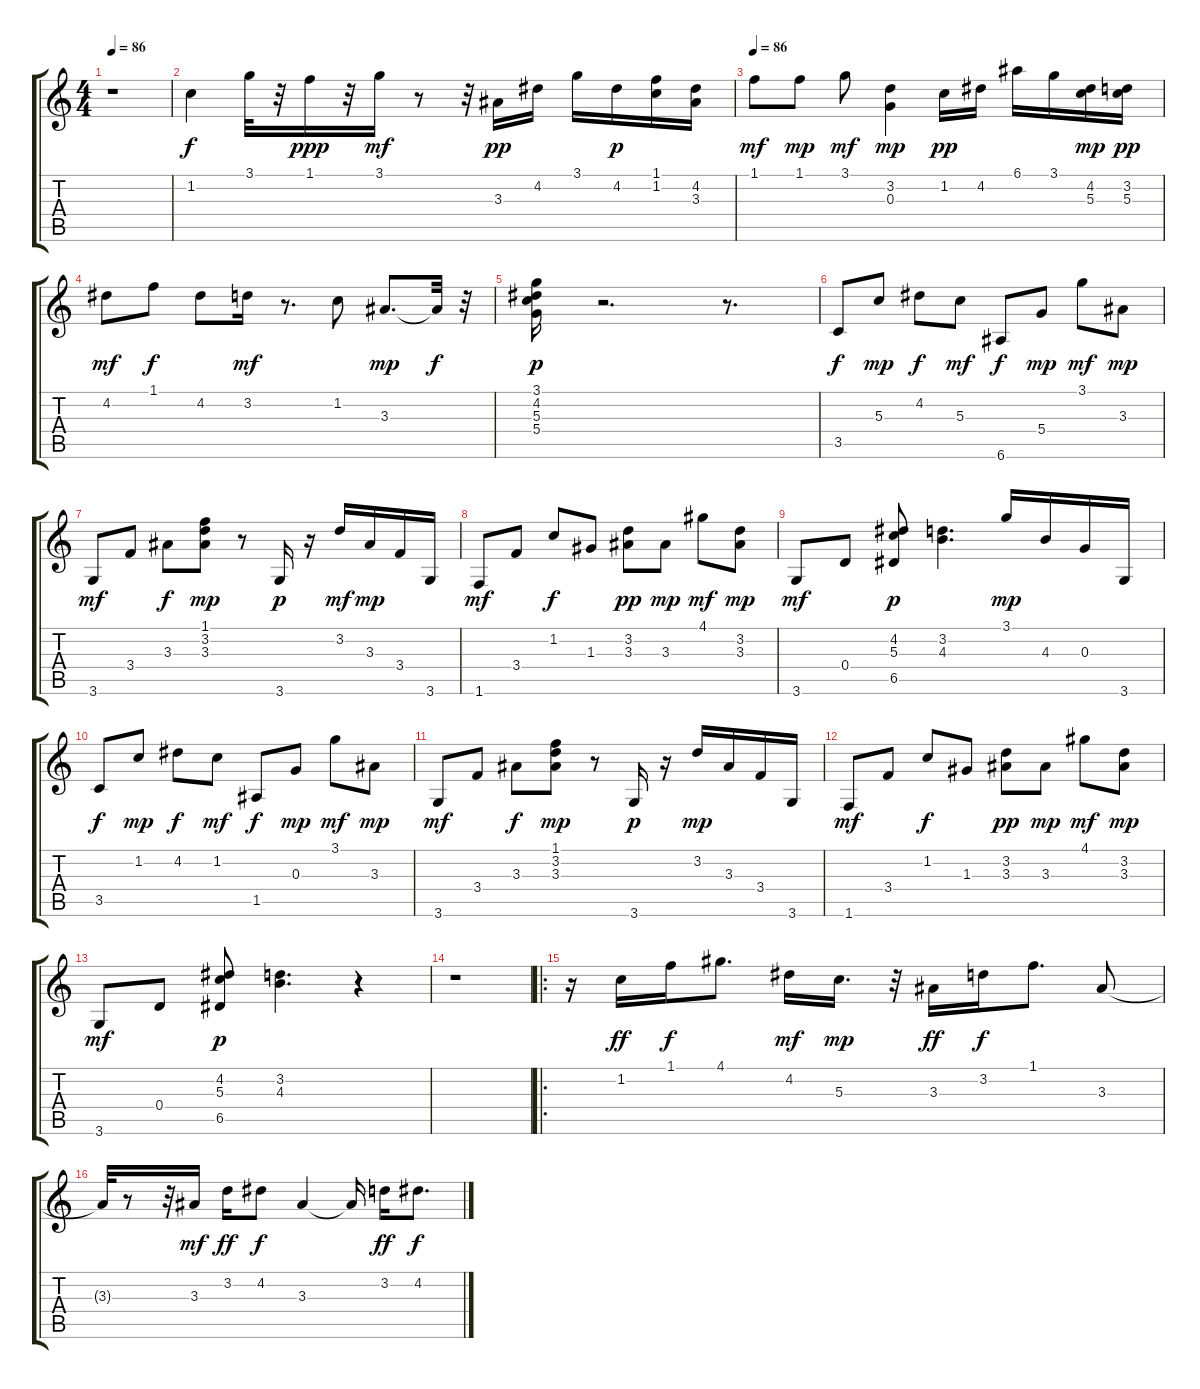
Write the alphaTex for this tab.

\track "" {instrument acousticguitarnylon}
\staff {score tabs}
\tuning (E4 B3 G3 D3 A2 E2) {hide}
\ts (4 4)
\tempo 86
\clef g2
\ks c
r.1{dy f instrument acousticguitarnylon} |
1.2.4 3.1.32 r.32 1.1.16{dy ppp} r.32 3.1.16{dy mf} r.8 r.32 3.3.16{dy pp} 4.2.16 3.1.16 4.2.16{dy p} (1.1 1.2).16 (4.2 3.3).16 |
\tempo 86
1.1.8{dy mf} 1.1.8{dy mp} 3.1.8{dy mf} (3.2 0.3).4{dy mp} 1.2.16{dy pp} 4.2.16 6.1.16 3.1.16 (4.2 5.3).16{dy mp} (3.2 5.3).16{dy pp} |
4.2.8{dy mf} 1.1.8{dy f} 4.2.8 3.2.16{dy mf} r.8{d} 1.2.8 3.3.8{d dy mp} 3.3{t}.32{dy f} r.32 |
(3.1 4.2 5.3 5.4).16{dy p} r.2{d} r.8{d} |
3.5.8{dy f} 5.3.8{dy mp} 4.2.8{dy f} 5.3.8{dy mf} 6.6.8{dy f} 5.4.8{dy mp} 3.1.8{dy mf} 3.3.8{dy mp} |
3.6.8{dy mf} 3.4.8 3.3.8{dy f} (1.1 3.2 3.3).8{dy mp} r.8 3.6.16{dy p} r.16 3.2.16{dy mf} 3.3.16{dy mp} 3.4.16 3.6.16 |
1.6.8{dy mf} 3.4.8 1.2.8{dy f} 1.3.8 (3.2 3.3).8{dy pp} 3.3.8{dy mp} 4.1.8{dy mf} (3.2 3.3).8{dy mp} |
3.6.8{dy mf} 0.4.8 (4.2 5.3 6.5).8{dy p} (3.2 4.3).4{d} 3.1.16{dy mp} 4.3.16 0.3.16 3.6.16 |
3.5.8{dy f} 1.2.8{dy mp} 4.2.8{dy f} 1.2.8{dy mf} 1.5.8{dy f} 0.3.8{dy mp} 3.1.8{dy mf} 3.3.8{dy mp} |
3.6.8{dy mf} 3.4.8 3.3.8{dy f} (1.1 3.2 3.3).8{dy mp} r.8 3.6.16{dy p} r.16 3.2.16{dy mp} 3.3.16 3.4.16 3.6.16 |
1.6.8{dy mf} 3.4.8 1.2.8{dy f} 1.3.8 (3.2 3.3).8{dy pp} 3.3.8{dy mp} 4.1.8{dy mf} (3.2 3.3).8{dy mp} |
3.6.8{dy mf} 0.4.8 (4.2 5.3 6.5).8{dy p} (3.2 4.3).4{d} r.4 |
r.1 |
\ro
r.16 1.2.16{dy ff volume 8 balance 3} 1.1.16{dy f} 4.1.8{d} 4.2.16{dy mf} 5.3.16{d dy mp} r.32 3.3.16{dy ff} 3.2.16{dy f} 1.1.8{d} 3.3.8 |
3.3{t}.32 r.8 r.32 3.3.16{dy mf} 3.2.16{dy ff} 4.2.8{dy f} 3.3.4 3.3{t}.16 3.2.16{dy ff} 4.2.8{d dy f}
